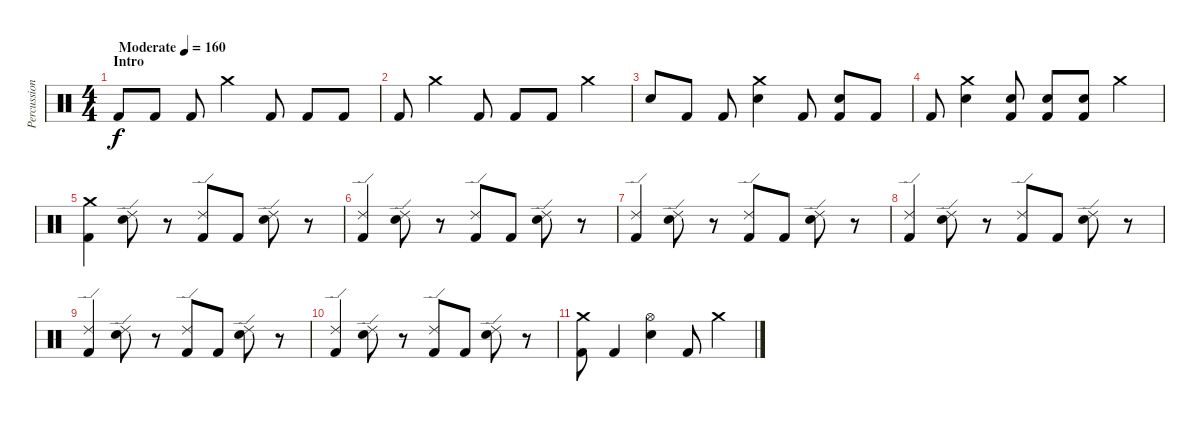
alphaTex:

\track ("Percussion" "Percussion") {instrument percussion}
\staff {score}
\articulation defaults
\ts (4 4)
\section ("" "Intro")
\tempo (160 "Moderate")
\clef neutral
\ks c "Kick (hit) 2".8{dy f} "Kick (hit) 2".8 "Kick (hit) 2".8 "Crash medium (hit)".4 "Kick (hit) 2".8 "Kick (hit) 2".8 "Kick (hit) 2".8
|
"Kick (hit) 2".8 "Crash medium (hit)".4 "Kick (hit) 2".8 "Kick (hit) 2".8 "Kick (hit) 2".8 "Crash medium (hit)".4 |
"Electric Snare (hit)".8 "Kick (hit) 2".8 "Kick (hit) 2".8 ("Electric Snare (hit)" "Crash medium (hit)").4 "Kick (hit) 2".8 ("Electric Snare (hit)" "Kick (hit) 2").8 "Kick (hit) 2".8 |
"Kick (hit) 2".8 ("Electric Snare (hit)" "Crash medium (hit)").4 ("Electric Snare (hit)" "Kick (hit) 2").8 ("Electric Snare (hit)" "Kick (hit) 2").8 ("Electric Snare (hit)" "Kick (hit) 2").8 "Crash medium (hit)".4 |
("Crash medium (hit)" "Kick (hit) 2").4 ("Ride (edge) 2" "Electric Snare (hit)").8 r.8 ("Ride (edge) 2" "Kick (hit) 2").8 "Kick (hit) 2".8 ("Ride (edge) 2" "Electric Snare (hit)").8 r.8 |
("Ride (edge) 2" "Kick (hit) 2").4 ("Ride (edge) 2" "Electric Snare (hit)").8 r.8 ("Ride (edge) 2" "Kick (hit) 2").8 "Kick (hit) 2".8 ("Ride (edge) 2" "Electric Snare (hit)").8 r.8 |
("Ride (edge) 2" "Kick (hit) 2").4 ("Ride (edge) 2" "Electric Snare (hit)").8 r.8 ("Ride (edge) 2" "Kick (hit) 2").8 "Kick (hit) 2".8 ("Ride (edge) 2" "Electric Snare (hit)").8 r.8 |
("Ride (edge) 2" "Kick (hit) 2").4 ("Ride (edge) 2" "Electric Snare (hit)").8 r.8 ("Ride (edge) 2" "Kick (hit) 2").8 "Kick (hit) 2".8 ("Ride (edge) 2" "Electric Snare (hit)").8 r.8 |
("Ride (edge) 2" "Kick (hit) 2").4 ("Ride (edge) 2" "Electric Snare (hit)").8 r.8 ("Ride (edge) 2" "Kick (hit) 2").8 "Kick (hit) 2".8 ("Ride (edge) 2" "Electric Snare (hit)").8 r.8 |
("Ride (edge) 2" "Kick (hit) 2").4 ("Ride (edge) 2" "Electric Snare (hit)").8 r.8 ("Ride (edge) 2" "Kick (hit) 2").8 "Kick (hit) 2".8 ("Ride (edge) 2" "Electric Snare (hit)").8 r.8 |
("Crash medium (hit)" "Kick (hit) 2").8 "Kick (hit) 2".4 ("Hi-Hat (open)" "Electric Snare (hit)").4 "Kick (hit) 2".8 "Crash medium (hit)".4
